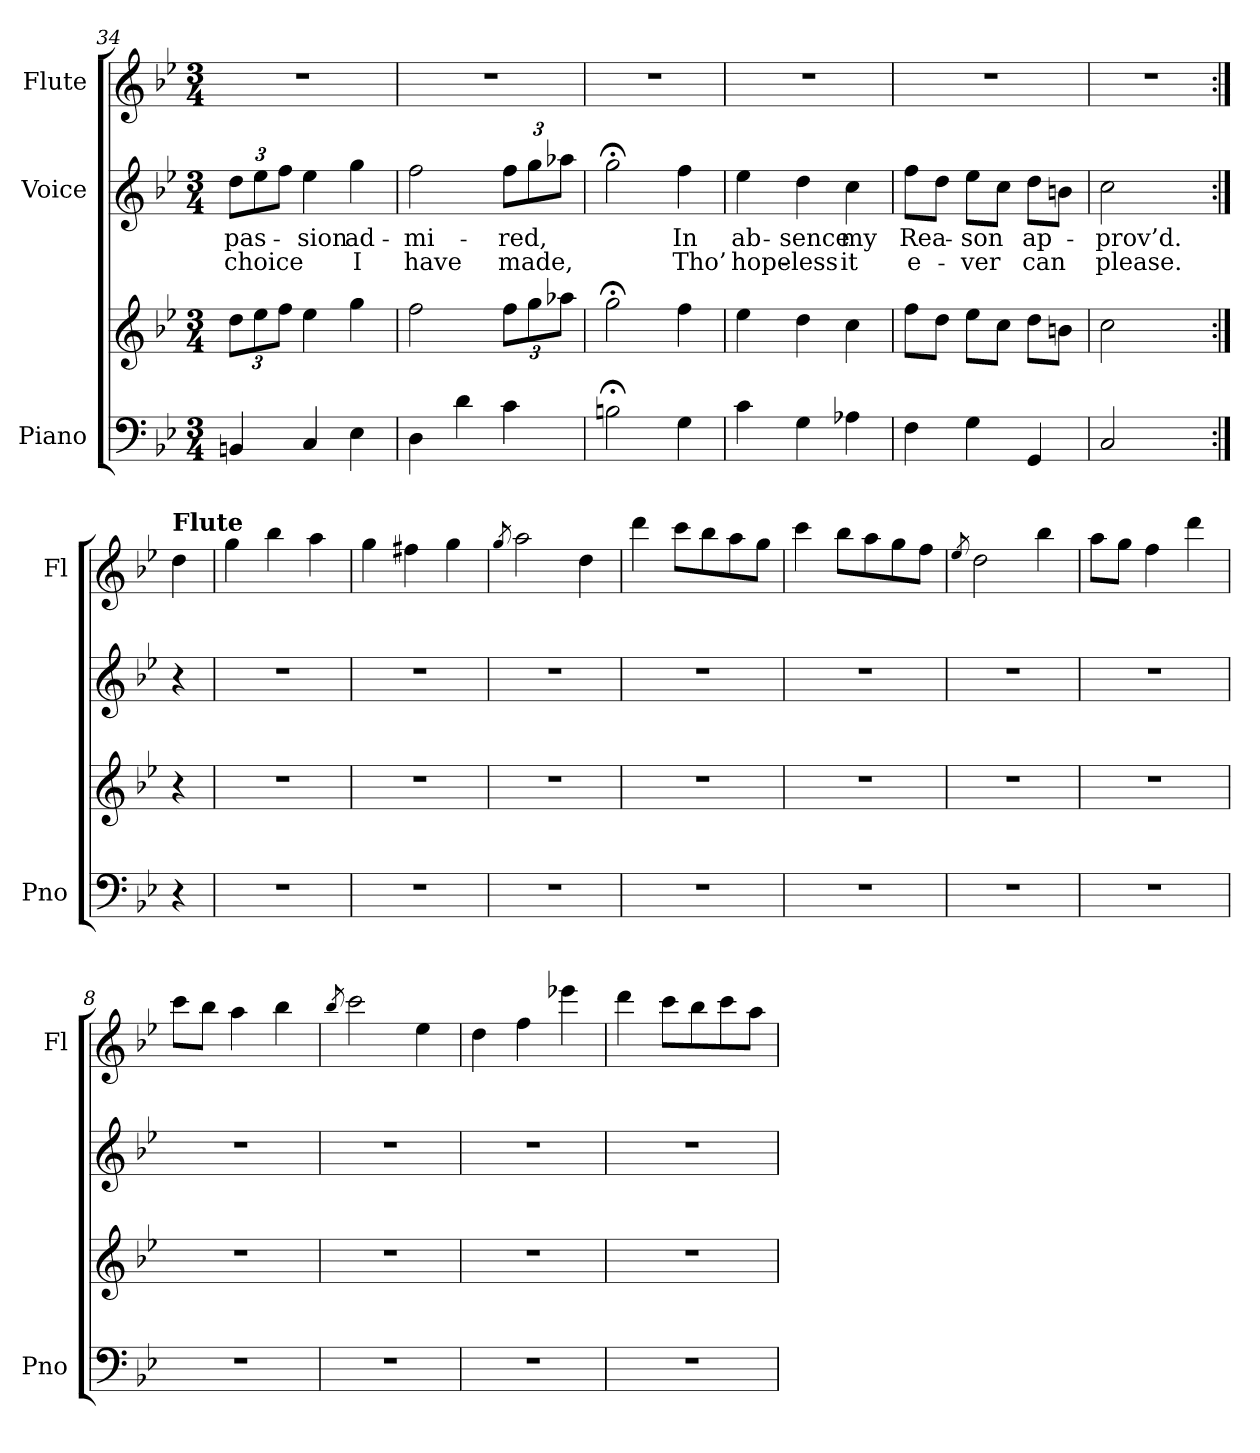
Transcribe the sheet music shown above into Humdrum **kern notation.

**kern	**kern	**kern	**text	**text	**kern
*part3	*part3	*part2	*part2	*part2	*part1
*staff4	*staff3	*staff2	*staff2	*staff2	*staff1
*I"Piano	*	*I"Voice	*	*	*I"Flute
*I'Pno	*	*	*	*	*I'Fl
*clefF4	*clefG2	*clefG2	*	*	*clefG2
*k[b-e-]	*k[b-e-]	*k[b-e-]	*	*	*k[b-e-]
*M3/4	*M3/4	*M3/4	*	*	*M3/4
*	*Xbrackettup	*	*	*	*
=34	=34	=34	=34	=34	=34
!	!	!	!LO:LY:b	!LO:LY:b	!
4BBn/	12dd\L	12dd\L	pas-	-choice	2.r
.	12ee-\	12ee-\	.	.	.
.	12ff\J	12ff\J	.	.	.
!	!	!	!LO:LY:b	!	!
4C/	4ee-\	4ee-\	-sion	.	.
!	!	!	!LO:LY:b	!LO:LY:b	!
4E-\	4gg\	4gg\	ad-	I	.
=35	=35	=35	=35	=35	=35
!	!	!	!LO:LY:b	!LO:LY:b	!
4D\	2ff\	2ff\	-mi-	have	2.r
4d\	.	.	.	.	.
!	!	!	!LO:LY:b	!LO:LY:b	!
4c\	12ff\L	12ff\L	-red,	made,	.
.	12gg\	12gg\	.	.	.
.	12aa-X\J	12aa-X\J	.	.	.
=36	=36	=36	=36	=36	=36
2Bn;<\	2gg;<\	2gg;<\	.	.	2.r
!	!	!	!LO:LY:b	!LO:LY:b	!
4G\	4ff\	4ff\	In	Tho’	.
=37	=37	=37	=37	=37	=37
!	!	!	!LO:LY:b	!LO:LY:b	!
4c\	4ee-\	4ee-\	ab-	hope-	2.r
!	!	!	!LO:LY:b	!LO:LY:b	!
4G\	4dd\	4dd\	-sence	-less	.
!	!	!	!LO:LY:b	!LO:LY:b	!
4A-X\	4cc\	4cc\	my	it	.
=38	=38	=38	=38	=38	=38
!	!	!	!LO:LY:b	!LO:LY:b	!
4F\	8ff\L	8ff\L	Rea-	e-	2.r
.	8dd\J	8dd\J	.	.	.
!	!	!	!LO:LY:b	!LO:LY:b	!
4G\	8ee-\L	8ee-\L	-son	-ver	.
.	8cc\J	8cc\J	.	.	.
!	!	!	!LO:LY:b	!LO:LY:b	!
4GG/	8dd\L	8dd\L	ap-	can	.
.	8bn\J	8bn\J	.	.	.
=39	=39	=39	=39	=39	=39
!	!	!	!LO:LY:b	!LO:LY:b	!
2C/	2cc\	2cc\	-prov’d.	please.	2.r
4ryy	4ryy	4ryy	.	.	.
!!LO:PB:g=z
=:|!	=:|!	=:|!	=:|!	=:|!	=:|!
!	!	!	!	!	!LO:TX:a:B:t=Flute
4r	4r	4r	.	.	4dd\
=1	=1	=1	=1	=1	=1
2.r	2.r	2.r	.	.	4gg\
.	.	.	.	.	4bb-\
.	.	.	.	.	4aa\
=2	=2	=2	=2	=2	=2
2.r	2.r	2.r	.	.	4gg\
.	.	.	.	.	4ff#X\
.	.	.	.	.	4gg\
=3	=3	=3	=3	=3	=3
.	.	.	.	.	8qgg/
2.r	2.r	2.r	.	.	2aa\
.	.	.	.	.	4dd\
=4	=4	=4	=4	=4	=4
2.r	2.r	2.r	.	.	4ddd\
.	.	.	.	.	8ccc\L
.	.	.	.	.	8bb-\
.	.	.	.	.	8aa\
.	.	.	.	.	8gg\J
=5	=5	=5	=5	=5	=5
2.r	2.r	2.r	.	.	4ccc\
.	.	.	.	.	8bb-\L
.	.	.	.	.	8aa\
.	.	.	.	.	8gg\
.	.	.	.	.	8ff\J
=6	=6	=6	=6	=6	=6
.	.	.	.	.	8qee-/
2.r	2.r	2.r	.	.	2dd\
.	.	.	.	.	4bb-\
=7	=7	=7	=7	=7	=7
2.r	2.r	2.r	.	.	8aa\L
.	.	.	.	.	8gg\J
.	.	.	.	.	4ff\
.	.	.	.	.	4ddd\
=8	=8	=8	=8	=8	=8
2.r	2.r	2.r	.	.	8ccc\L
.	.	.	.	.	8bb-\J
.	.	.	.	.	4aa\
.	.	.	.	.	4bb-\
=9	=9	=9	=9	=9	=9
.	.	.	.	.	8qbb-/
2.r	2.r	2.r	.	.	2ccc\
.	.	.	.	.	4ee-\
=10	=10	=10	=10	=10	=10
2.r	2.r	2.r	.	.	4dd\
.	.	.	.	.	4ff\
.	.	.	.	.	4eee-X\
=11	=11	=11	=11	=11	=11
2.r	2.r	2.r	.	.	4ddd\
.	.	.	.	.	8ccc\L
.	.	.	.	.	8bb-\
.	.	.	.	.	8ccc\
.	.	.	.	.	8aa\J
=	=	=	=	=	=
*-	*-	*-	*-	*-	*-
